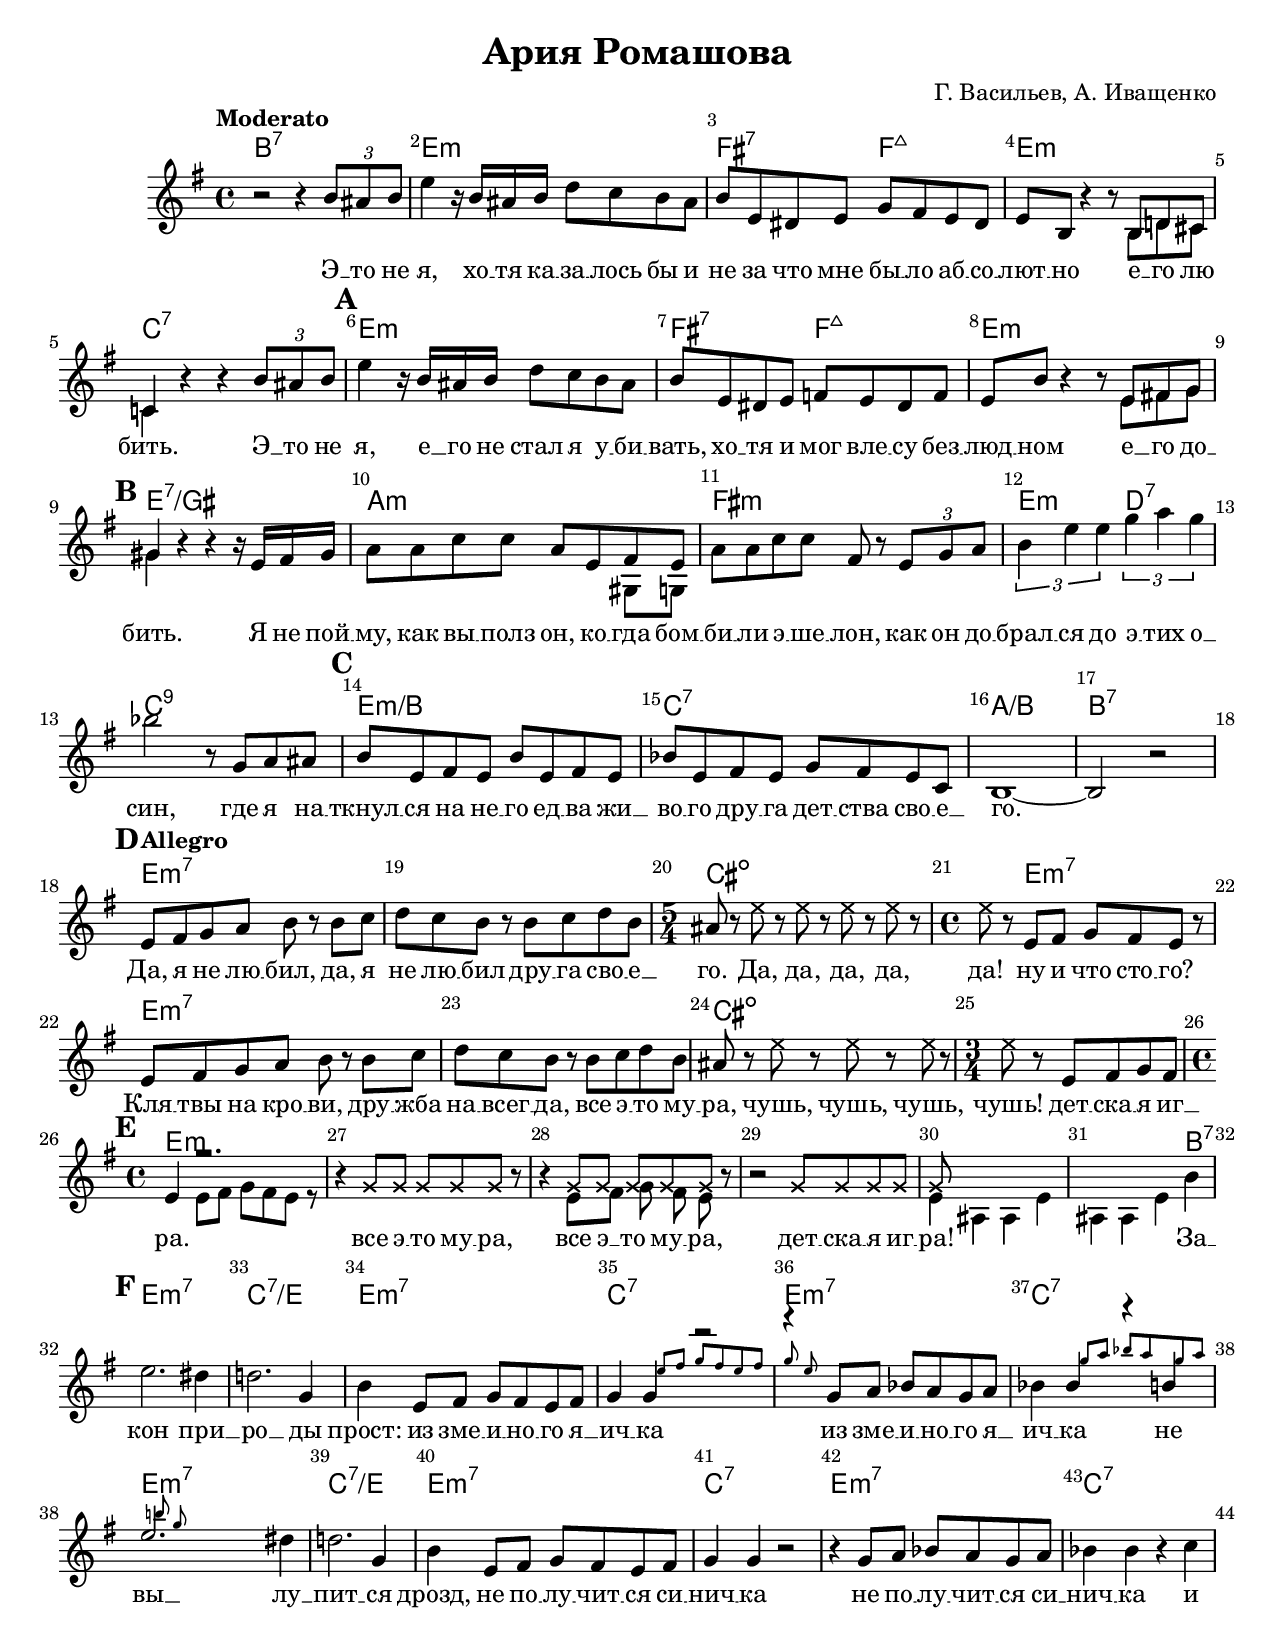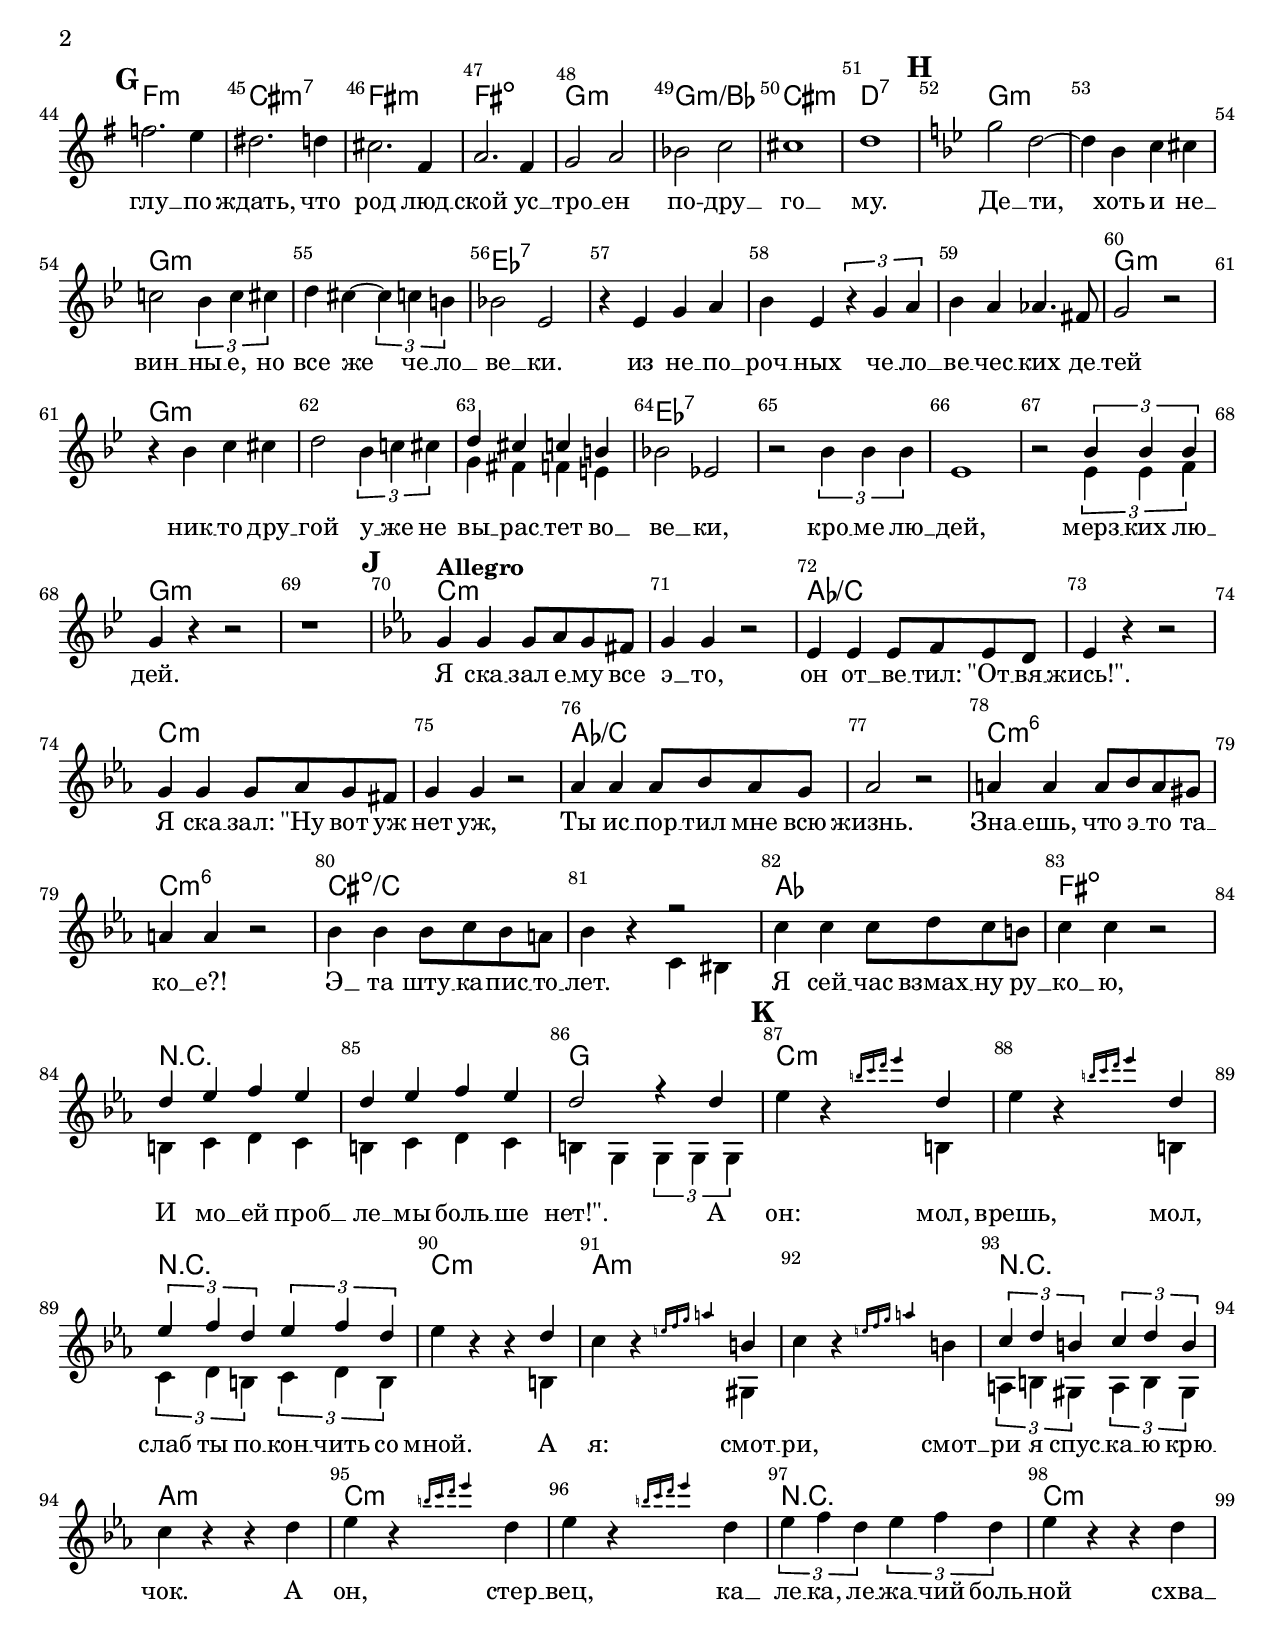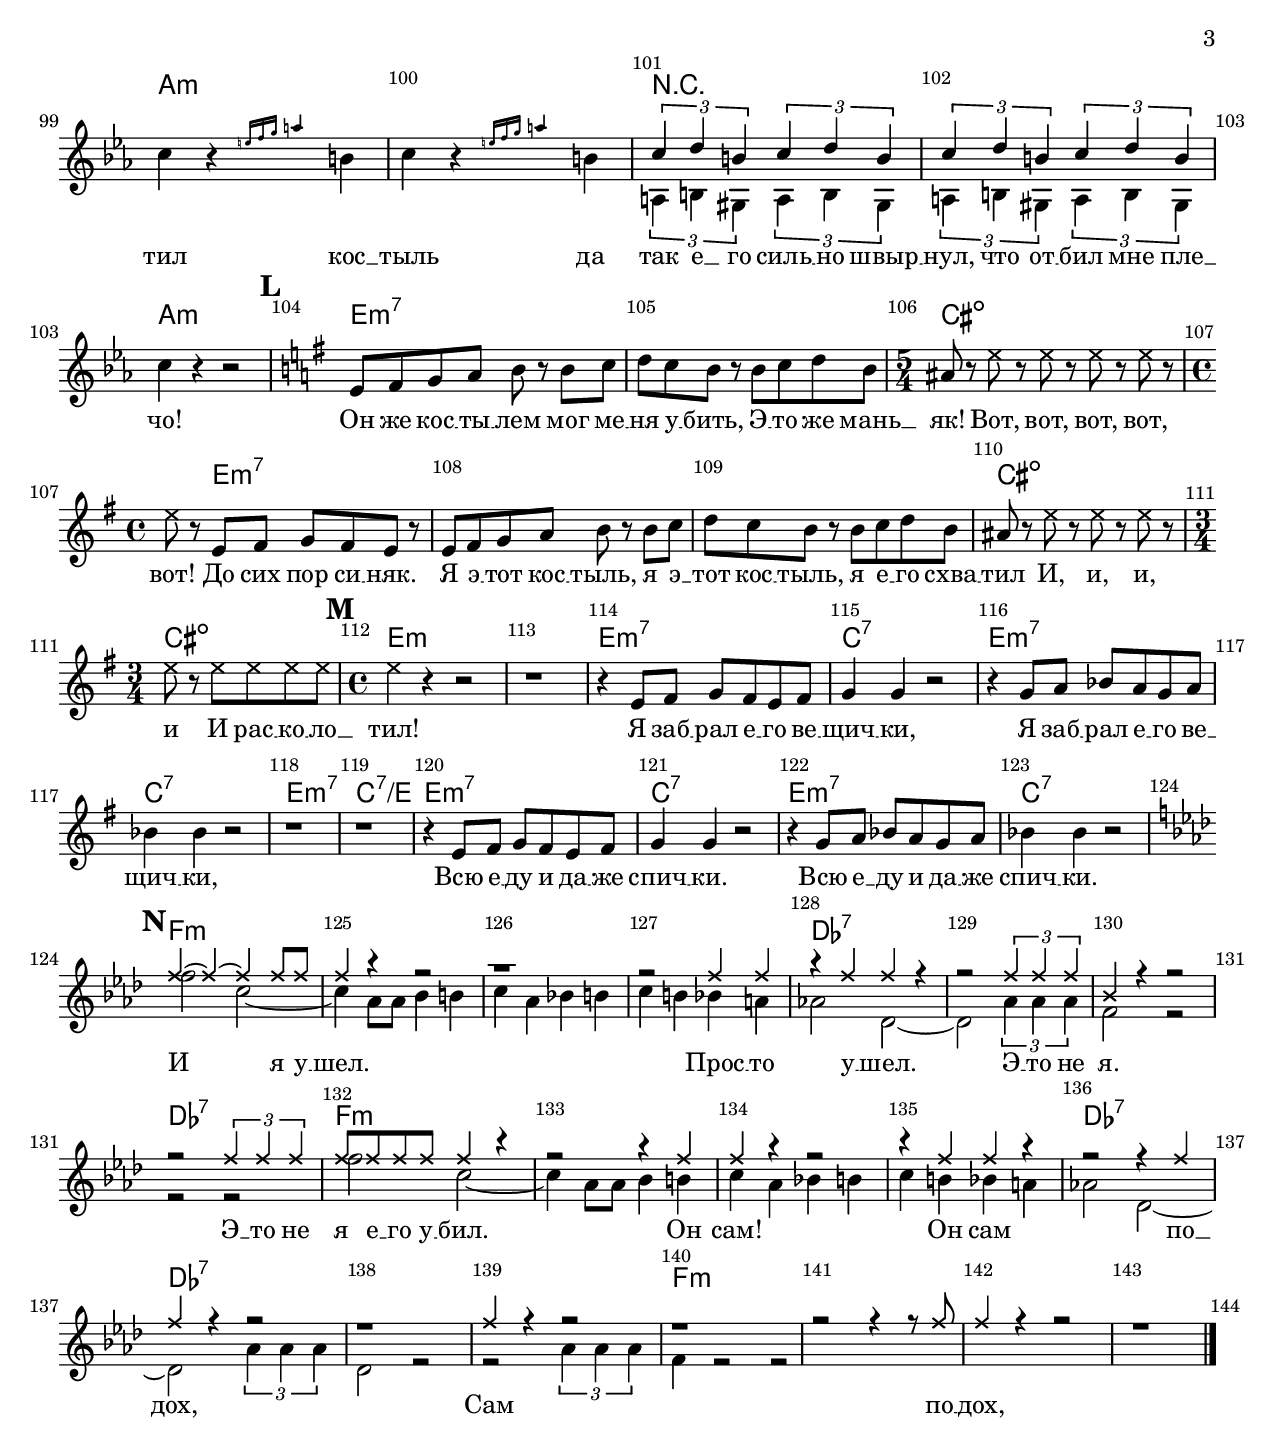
\version "2.22.0"


\paper {
  #(set-paper-size "letter")
}

scoreSetup = {
  \set Score.markFormatter = #format-mark-box-numbers
  \override Score.BarNumber.break-visibility = ##(#t #t #t)
}

relativeSetup = {
  \accidentalStyle modern
}

chordsSetup = {
  \set chordChanges = ##t
}

mkvThree =
#(define-scheme-function 
  (music)
  (ly:music?)
  #{
    \new Voice {  
      \voiceThree
      \magnifyMusic 0.63 {
        \override Score.SpacingSpanner.spacing-increment = #(* 1.2 0.63)
        $music
      }
    }
  #}
)

mkvTwo =
#(define-scheme-function 
  (music)
  (ly:music?)
  #{
    \new Voice {  
      \voiceTwo
      $music
    }
  #}
)

mkvOne =
#(define-scheme-function 
  (music)
  (ly:music?)
  #{
    \voiceOne
    $music
  #}
)

mkvOneThree =
#(define-scheme-function 
  (one three)
  (ly:music? ly:music?)
  #{
  <<
    \mkvOne { $one }
    \mkvThree { $three }
  >> 
  \oneVoice
  #}
)

mkvOneTwo =
#(define-scheme-function 
  (one two)
  (ly:music? ly:music?)
  #{
  <<
    \mkvOne { $one }
    \mkvTwo { $two }
  >> 
  \oneVoice
  #}
)


\header {
  title = "Ария Ромашова"
  composer = "Г. Васильев, А. Иващенко"
}

\score {

{

\scoreSetup

<<
  \chords {
    \chordsSetup

    b1:7 e1:m fis2:7 f2:maj e1:m c1:7
    % 1
    e1:m fis2:7 f2:maj e1:m
    % 2
    e1:7/gis a1:m fis:m e2:m d2:7 c1:9
    % 3
    e1:m/b c1:7 a1:/b b1:7
    % 4 
    e1:m7 e1:m7 cis1.:dim e2.:m7 
    e1:m7 e1:m7 cis:dim~ cis2.:dim
    % 5
    e1:m e1:m e1:m e1:m e1:m e2.:m b4:7
    % 6
    e1:m7 c:7/e e1:m7 c:7  e1:m7 c:7
    e1:m7 c:7/e e1:m7 c:7  e1:m7 c:7
    % 7
    f:m cis:m7 fis:m fis:dim
    g:m g:m/bes cis:m d:7
    % 8
    g:m g:m g:m g:m
    ees:7 ees:7 ees:7 ees:7
    g:m g:m g:m g:m
    ees:7 ees:7 ees:7 ees:7
    g:m g:m 
    % 9
    c:m c:m aes:/c aes:/c
    c:m c:m aes:/c aes:/c
    c:m6 c:m6 cis:dim/c  cis:dim/c 
    aes fis:dim r r g
    % 10
    c:m c:m r c:m
    a:m a:m r a:m
    c:m c:m r c:m
    a:m a:m r r a:m
    % 11
    e1:m7 e1:m7 cis1.:dim e2.:m7 
    e1:m7 e1:m7 cis:dim~ cis2.:dim
    % 12
    e1:m e:m
    e:m7 c:7 e:m7 c:7
    e:m7 c:7/e e:m7 c:7 e:m7 c:7
    % 13
    f:m f:m f:m f:m
    des:7 des:7 des:7 des:7
    f:m f:m f:m f:m
    des:7 des:7 des:7 des:7
    f:m f:m f:m f:m 
  }

  \relative {
    \relativeSetup 

    \tempo Moderato
    \key g \major
    r2 r4 \tuplet 3/2  { b'8 ais b } 
    e4 r16 b ais b d8 c b ais
    b8 e, dis e g fis e dis
    e8 b r4 r8 
    << { \voiceOne b8 d cis c4}
      \new Voice { \voiceTwo b8 d cis c4}
    >> \oneVoice
    r4 r4  \tuplet 3/2  { b'8 ais b } 
    
    % 1
    \mark \default
    e4 r16 b ais b d8 c b ais
    b8 e, dis e f e dis f
    e8 b' r4 r8
    << { \voiceOne e,8 fis g}
      \new Voice { \voiceTwo e8 fis g}
    >> \oneVoice

    % 2
    \mark \default
    << { \voiceOne gis4}
      \new Voice { \voiceTwo gis4}
    >> \oneVoice
    r4 r4 r16 e16 fis16 gis16
    a8 a c c a e 
    << { \voiceOne fis e}
      \new Voice { \voiceTwo gis, g}
    >> \oneVoice
    a' a c c fis, r \tuplet 3/2 { e g a } 
    \tuplet 3/2 { b4 e e } \tuplet 3/2 { g a g }
    bes2 r8 g, a ais
    
    % 3
    \mark \default
    b8 e, fis e b' e, fis e
    bes' e, fis e g fis e c
    b1~ b2 r2

    % 4
    \mark \default
    \tempo Allegro
    e8 fis g a b r b c
    d c b r b c d b
    \time 5/4 ais8 r \xNote { e' r e r e r e r}
    \time 4/4 \xNote {e8} r e, fis g fis e r
    e fis g a b r b c
    d c b r b c d b
    ais r \xNote {e' r e r e r}
    \time 3/4 \xNote {e8} r e, fis g fis

    % 5
    \mark \default
    \time 4/4 
    e4 
    << { \voiceOne r2.}
      \new Voice { \voiceTwo e8 fis g fis e r8}
    >> \oneVoice
    r4 \xNote {g8 g g g g} r
    r4 << { \voiceOne \xNote {g8 g g g g}}
      \new Voice { \voiceTwo e8 fis g fis e}
    >> \oneVoice
    r8
    r2 \xNote {g8 g g g}
    << 
      { \voiceOne \xNote {g8} s8 s2. s2.} 
      \new Voice { \voiceTwo e4 ais, ais e' ais, ais e'}
    >> \oneVoice
    b'4 
    

    % 6
    \mark \default
    e2. dis4
    d2.
    g,4 b4 e,8 fis g fis e fis
    g4 
    \mkvOneThree { g4 r2 r4} { e'8 fis g fis e fis g e}
    
    g,8 a bes a g a 
    bes4
    \mkvOneThree { bes r b e2.} { g8 a bes a g a b g }
    dis4
    d2. g,4
    b4 e,8 fis g fis e fis
    g4 g r2
    r4 g8 a bes a g a
    bes4 bes r c

    % 7
    \mark \default
    f2. e4
    dis2. d4
    cis2. fis,4
    a2. fis4
    g2 a2
    bes2 c2
    cis1
    d1

    % 8
    \mark \default
    \key bes \major
    g2 d2~
    d4 bes c cis
    c2 \tuplet 3/2 {bes4 c cis}
    d4 cis~ \tuplet 3/2 {cis4 c4 b4}
    bes2 ees,2
    r4 ees g a
    bes4 ees, \tuplet 3/2 {r4 g a}
    bes4 a aes4. fis8
    g2 r2
    r4 bes c cis
    d2 \tuplet 3/2 {bes4 c cis}
    << { \voiceOne d4 cis c b}
      \new Voice { \voiceTwo g4 fis f e}
    >> \oneVoice
    bes'2 ees,2
    r2 \tuplet 3/2 {bes'4 bes bes}
    ees,1
    r2 
    << { \voiceOne \tuplet 3/2 {bes'4 bes bes}}
      \new Voice { \voiceTwo \tuplet 3/2 {ees, ees f}}
    >> \oneVoice
    g4 r r2
    r1

    % 9
    \mark \default
    \key ees \major
    \tempo Allegro
    g4 g g8 aes g fis
    g4 g r2
    ees4 ees ees8 f ees d
    ees4 r4 r2
    g4 g g8 aes g fis
    g4 g r2
    aes4 aes aes8 bes aes g
    aes2 r2

    a4 a a8 bes a gis
    a4 a4 r2
    bes4 bes bes8 c bes a
    bes4 r4 
    << { \voiceOne r2}
      \new Voice { \voiceTwo c,4 bis}
    >> \oneVoice

    c'4 c c8 d c b
    c4 c r2
    << { \voiceOne d4 ees f ees d ees f ees d2 r4 d4}
      \new Voice { \voiceTwo b, c d c b c d c b g \tuplet 3/2 {g g g}}
    >> \oneVoice
    

    % 10
    \mark \default
    ees''4 r4 \mkvOneThree{s4}{\grace {b'16 c d} ees4} \mkvOneTwo{d,}{b,}
    ees'4 r4  \mkvOneThree{s4}{\grace {b'16 c d} ees4} \mkvOneTwo{d,}{b,}
    \mkvOneTwo{\tuplet 3/2 {ees'4 f d} \tuplet 3/2 {ees4 f d}}{\tuplet 3/2 {c, d b} \tuplet 3/2 {c d b}}
    ees'4 r4 r \mkvOneTwo{d}{b,}
    c'4 r \mkvOneThree{s4}{\grace {e16 f g} a4} \mkvOneTwo{b,}{gis,}
    c'4 r \mkvOneThree{s4}{\grace {e16 f g} a4} b,
    \mkvOneTwo{\tuplet 3/2 {c d b} \tuplet 3/2 {c d b}}{\tuplet 3/2 {a, b gis} \tuplet 3/2 {a b gis}}
    c'4 r r d
    ees4 r4 \mkvOneThree{s4}{\grace {b'16 c d} ees4} d,
    ees4 r4 \mkvOneThree{s4}{\grace {b'16 c d} ees4} d,
    \tuplet 3/2 {ees4 f d} \tuplet 3/2 {ees4 f d}
    ees4 r4 r d
    c4 r \mkvOneThree{s4}{\grace {e16 f g} a4} b,
    c4 r \mkvOneThree{s4}{\grace {e16 f g} a4} b,
    \mkvOneTwo{\tuplet 3/2 {c d b} \tuplet 3/2 {c d b}}{\tuplet 3/2 {a, b gis} \tuplet 3/2 {a b gis}}
    \mkvOneTwo{\tuplet 3/2 {c' d b} \tuplet 3/2 {c d b}}{\tuplet 3/2 {a, b gis} \tuplet 3/2 {a b gis}}
    c'4 r r2

    % 11
    \mark \default
    \key g \major
    e,8 fis g a b r b c
    d c b r b c d b
    \time 5/4 ais8 r \xNote { e' r e r e r e r}
    \time 4/4 \xNote {e} r e, fis g fis e r
    e fis g a b r b c
    d c b r b c d b
    ais8 r \xNote { e' r e r e r}
    \time 3/4 \xNote {e8 r e e e e}

    % 12
    \mark \default
    \time 4/4 \xNote {e4} r r2
    r1
    r4 e,8 fis g fis e fis
    g4 g r2
    r4 g8 a bes a g a
    bes4 bes r2
    r1
    r1
    r4 e,8 fis g fis e fis
    g4 g4 r2
    r4 g8 a bes a g a
    bes4 bes r2

    % 13
    \mark \default
    \key aes \major
      <<
      {
        \voiceOne
        \xNote { 
          f'4~ f~ f f8 f8
          f4 r4 r2
          r1
          r2
          f4 f4
          r f f r
          r2 \tuplet 3/2 { f4 f f }
          bes, r r2
          r2 \tuplet 3/2 { f'4 f f } 
          f8 f f f f4 r4
          r2 r4 f4
          f4 r4 r2
          r4 f f r4
          r2 r4 f4
          f4 r4 r2
          r1
          f4 r4 r2
          r1 r2 r4 r8 f8
          f4 r4 r2
          r1
        }
      }
      \new Voice {
        \voiceTwo
        f2 c2~
        c4 aes8 aes bes4 b4
        c4 aes bes b
        c b bes a
        aes2 des,2~
        des2 \tuplet 3/2 { aes'4 aes aes }
        f2 r2
        r2 r2

        f'2 c2~
        c4 aes8 aes bes4 b4
        c4 aes bes b
        c b bes a
        aes2 des,2~
        des2 \tuplet 3/2 { aes'4 aes aes }
        des,2 r2
        r2  \tuplet 3/2 { aes'4 aes aes }
        f4 r2 r2
      }
      >>
      \oneVoice

    % \fine
    \bar "|."
  }

  \addlyrics {
    % 1
    Э __ то не я, хо __ тя ка __ за __ лось бы и не за что мне бы __ ло аб __ со __ лют __ но
    e __ го лю __ бить.
    Э __ то не я, е __ го не стал я у __ би __ вать, хо __ тя и мог вле __ су без __ люд __ ном
    e __ го до __ бить.    

    % 2
    Я не пой __ му, как вы __ полз он,
    ко __ гда бом __ би __ ли э __ ше __ лон,
    как он до __ брал __ ся до э __ тих о __ син,
    % 3
    где я на __ ткнул __ ся на не __ го
    ед __ ва жи __ во __ го дру __ га дет __ ства сво __ е __ го.

    % 4
    Да, я не лю __ бил, да, я не лю __ бил
    дру __ га сво __ е __ го. Да, да, да, да, да!
    ну и что сто __ го?
    Кля __ твы на кро __ ви, дру __ жба на __ всег __ да,
    все э __ то му __ ра,
    чушь, чушь, чушь, чушь!
    дет __ ска __ я иг __ ра.

    % 5
    все э __ то му __ ра, все э __ то му __ ра,
    дет __ ска __ я иг __ ра!

    % 6
    За __ кон при __ ро __ ды прост:
    из зме __ и __ но __ го я __ ич __ ка
    из зме __ и __ но __ го я __ ич __ ка
    не вы __ лу __ пит __ ся дрозд,
    не по __ лу __ чит __ ся си __ нич __ ка
    не по __ лу __ чит __ ся си __ нич __ ка

    % 7
    и глу __ по ждать, что род люд __ ской ус __ тро __ ен по -- дру __ го __ му.

    % 8
    Де __ ти, хоть и не __ вин __ ны __ е, но все же че __ ло __ ве __ ки.
    из не __ по __ роч __ ных че __ ло __ ве __ чес __ ких де __ тей
    ник __ то дру __ гой у __ же не вы __ рас __ тет во __ ве __ ки,
    кро __ ме лю __ дей, мерз __ ких лю __ дей.

    % 9
    Я ска __ зал е __ му все э __ то,
    он от __ ве __ тил: "\"От" __ вя __ "жись!\"."
    Я ска __ зал: "\"Ну" вот уж нет уж,
    Ты ис __ пор __ тил мне всю жизнь.
    Зна __ ешь, что э __ то та __ ко __ е?!
    Э __ та шту __ ка -- пис __ то __ лет.
    Я сей __ час взмах __ ну ру __ ко __ ю,
    И мо __ ей проб __ ле __ мы боль __ ше "нет!\"."

    % 10
    А он: мол, врешь, мол, слаб ты по __ кон __ чить со мной.
    А я: смот __ ри, смот __ ри я спус __ ка __ ю крю __ чок.
    А он, стер __ вец, ка __ ле __ ка, ле __ жа __ чий боль __ ной
    cхва __ тил кос __ тыль да так е __ го силь __ но швыр __ нул,
    что от __ бил мне пле __ чо!

    % 11
    Он же кос __ ты __ лем мог ме __ ня у __ бить,
    Э __ то же мань __ як!
    Вот, вот, вот, вот, вот!
    До сих пор си __ няк.
    Я э __ тот кос __ тыль, я э __ тот кос __ тыль, я е __ го схва __ тил
    И, и, и, и
    И рас __ ко __ ло __ тил!

    % 12
    Я заб __ рал е __ го ве __ щич __ ки,
    Я заб __ рал е __ го ве __ щич __ ки,
    Всю е __ ду и да __ же спич __ ки.
    Всю е __ ду и да __ же спич __ ки.

    % 13
    И я у __ шел. Прос __ то у __ шел.
    Э __ то не я.
    Э __ то не я е __ го у __ бил.
    Он сам! Он сам по __ дох,
    Сам по __ дох, по __ дох.
  }
>>

} % Staff

} % score